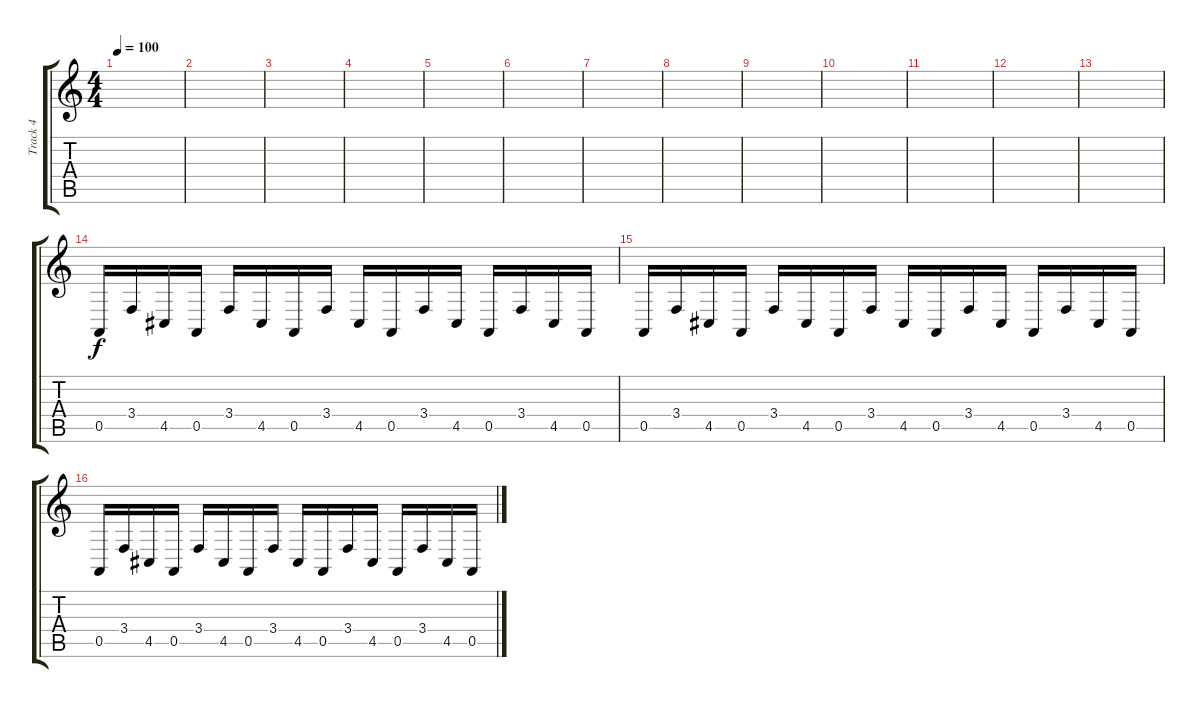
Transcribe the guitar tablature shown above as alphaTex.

\track ("Track 4" "Track 4") {instrument stringensemble1}
\staff {score tabs}
\tuning (E4 B3 G3 D3 A2 E2) {hide}
\ts (4 4)
\tempo 100
\clef g2
\ks c
|
|
|
|
|
|
|
|
|
|
|
|
|
0.5.16{volume 16} 3.4.16 4.5.16 0.5.16 3.4.16 4.5.16 0.5.16 3.4.16 4.5.16 0.5.16 3.4.16 4.5.16 0.5.16 3.4.16 4.5.16 0.5.16 |
0.5.16{volume 16} 3.4.16 4.5.16 0.5.16 3.4.16 4.5.16 0.5.16 3.4.16 4.5.16 0.5.16 3.4.16 4.5.16 0.5.16 3.4.16 4.5.16 0.5.16 |
0.5.16{volume 16} 3.4.16 4.5.16 0.5.16 3.4.16 4.5.16 0.5.16 3.4.16 4.5.16 0.5.16 3.4.16 4.5.16 0.5.16 3.4.16 4.5.16 0.5.16
